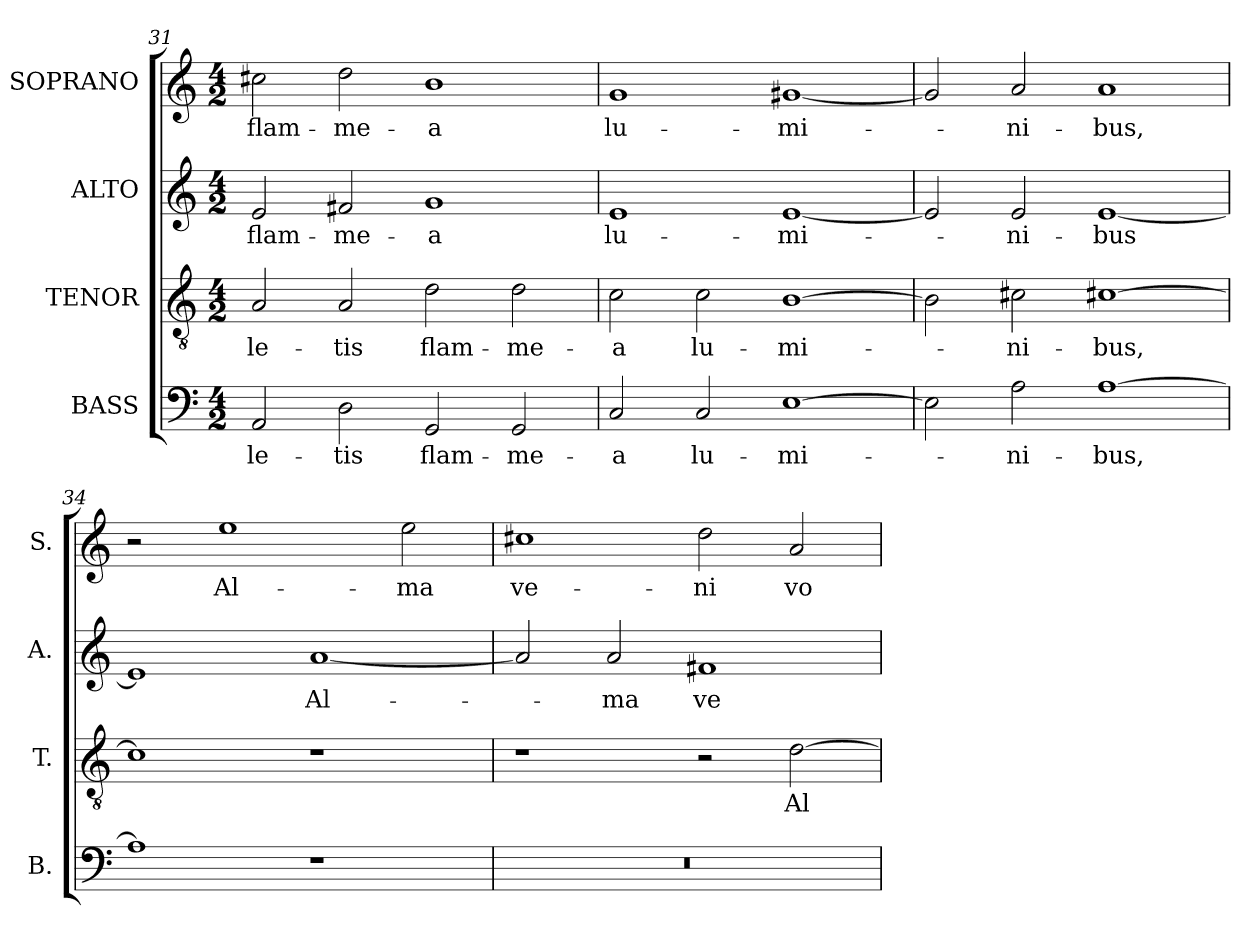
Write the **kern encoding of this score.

**kern	**text	**kern	**text	**kern	**text	**kern	**text
*part4	*part4	*part3	*part3	*part2	*part2	*part1	*part1
*staff4	*staff4	*staff3	*staff3	*staff2	*staff2	*staff1	*staff1
*I"BASS	*	*I"TENOR	*	*I"ALTO	*	*I"SOPRANO	*
*I'B.	*	*I'T.	*	*I'A.	*	*I'S.	*
*clefF4	*	*clefGv2	*	*clefG2	*	*clefG2	*
*	*	*ITrd7c12	*	*	*	*	*
*k[]	*	*k[]	*	*k[]	*	*k[]	*
*C:	*	*C:	*	*C:	*	*C:	*
*M4/2	*	*M4/2	*	*M4/2	*	*M4/2	*
=31	=31	=31	=31	=31	=31	=31	=31
!	!LO:LY:b:color=#000000	!	!	!	!	!	!
!	!	!	!LO:LY:b:color=#000000	!	!	!	!
!	!	!	!	!	!LO:LY:b:color=#000000	!	!
!	!	!	!	!	!	!	!LO:LY:b:color=#000000
2AAi/	le-	2AAi/	le-	2ei/	flam-	2cc#Xi\	flam-
!	!LO:LY:b:color=#000000	!	!	!	!	!	!
!	!	!	!LO:LY:b:color=#000000	!	!	!	!
!	!	!	!	!	!LO:LY:b:color=#000000	!	!
!	!	!	!	!	!	!	!LO:LY:b:color=#000000
2Di\	-tis	2AAi/	-tis	2f#Xi/	-me-	2ddi\	-me-
!	!LO:LY:b:color=#000000	!	!	!	!	!	!
!	!	!	!LO:LY:b:color=#000000	!	!	!	!
!	!	!	!	!	!LO:LY:b:color=#000000	!	!
!	!	!	!	!	!	!	!LO:LY:b:color=#000000
2GGi/	flam-	2Di\	flam-	1gi	-a	1bi	-a
!	!LO:LY:b:color=#000000	!	!	!	!	!	!
!	!	!	!LO:LY:b:color=#000000	!	!	!	!
2GGi/	-me-	2Di\	-me-	.	.	.	.
=32	=32	=32	=32	=32	=32	=32	=32
!	!LO:LY:b:color=#000000	!	!	!	!	!	!
!	!	!	!LO:LY:b:color=#000000	!	!	!	!
!	!	!	!	!	!LO:LY:b:color=#000000	!	!
!	!	!	!	!	!	!	!LO:LY:b:color=#000000
2Ci/	-a	2Ci\	-a	1ei	lu-	1gi	lu-
!	!LO:LY:b:color=#000000	!	!	!	!	!	!
!	!	!	!LO:LY:b:color=#000000	!	!	!	!
2Ci/	lu-	2Ci\	lu-	.	.	.	.
!	!LO:LY:b:color=#000000	!	!	!	!	!	!
!	!	!	!LO:LY:b:color=#000000	!	!	!	!
!	!	!	!	!	!LO:LY:b:color=#000000	!	!
!	!	!	!	!	!	!	!LO:LY:b:color=#000000
[1Ei	-mi-	[1BBi	-mi-	[1ei	-mi-	[1g#Xi	-mi-
=33	=33	=33	=33	=33	=33	=33	=33
2Ei\]	.	2BBi\]	.	2ei/]	.	2g#i/]	.
!	!LO:LY:b:color=#000000	!	!	!	!	!	!
!	!	!	!LO:LY:b:color=#000000	!	!	!	!
!	!	!	!	!	!LO:LY:b:color=#000000	!	!
!	!	!	!	!	!	!	!LO:LY:b:color=#000000
2Ai\	-ni-	2C#Xi\	-ni-	2ei/	-ni-	2ai/	-ni-
!	!LO:LY:b:color=#000000	!	!	!	!	!	!
!	!	!	!LO:LY:b:color=#000000	!	!	!	!
!	!	!	!	!	!LO:LY:b:color=#000000	!	!
!	!	!	!	!	!	!	!LO:LY:b:color=#000000
[1Ai	-bus,	[1C#Xi	-bus,	[1ei	-bus	1ai	-bus,
!!LO:LB:g=z
=34	=34	=34	=34	=34	=34	=34	=34
1Ai]	.	1C#i]	.	1ei]	.	2r	.
!	!	!	!	!	!	!	!LO:LY:b:color=#000000
.	.	.	.	.	.	1eei	Al-
!	!	!	!	!	!LO:LY:b:color=#000000	!	!
1r	.	1r	.	[1ai	Al-	.	.
!	!	!	!	!	!	!	!LO:LY:b:color=#000000
.	.	.	.	.	.	2eei\	-ma
=35	=35	=35	=35	=35	=35	=35	=35
!LO:N:vis=1	!	!	!	!	!	!	!
!	!	!	!	!	!	!	!LO:LY:b:color=#000000
0r	.	1r	.	2ai/]	.	1cc#Xi	ve-
!	!	!	!	!	!LO:LY:b:color=#000000	!	!
.	.	.	.	2ai/	-ma	.	.
!	!	!	!	!	!LO:LY:b:color=#000000	!	!
!	!	!	!	!	!	!	!LO:LY:b:color=#000000
.	.	2r	.	1f#Xi	ve-	2ddi\	-ni
!	!	!	!LO:LY:b:color=#000000	!	!	!	!
!	!	!	!	!	!	!	!LO:LY:b:color=#000000
.	.	[2Di\	Al-	.	.	2ai/	vo-
=	=	=	=	=	=	=	=
*-	*-	*-	*-	*-	*-	*-	*-
